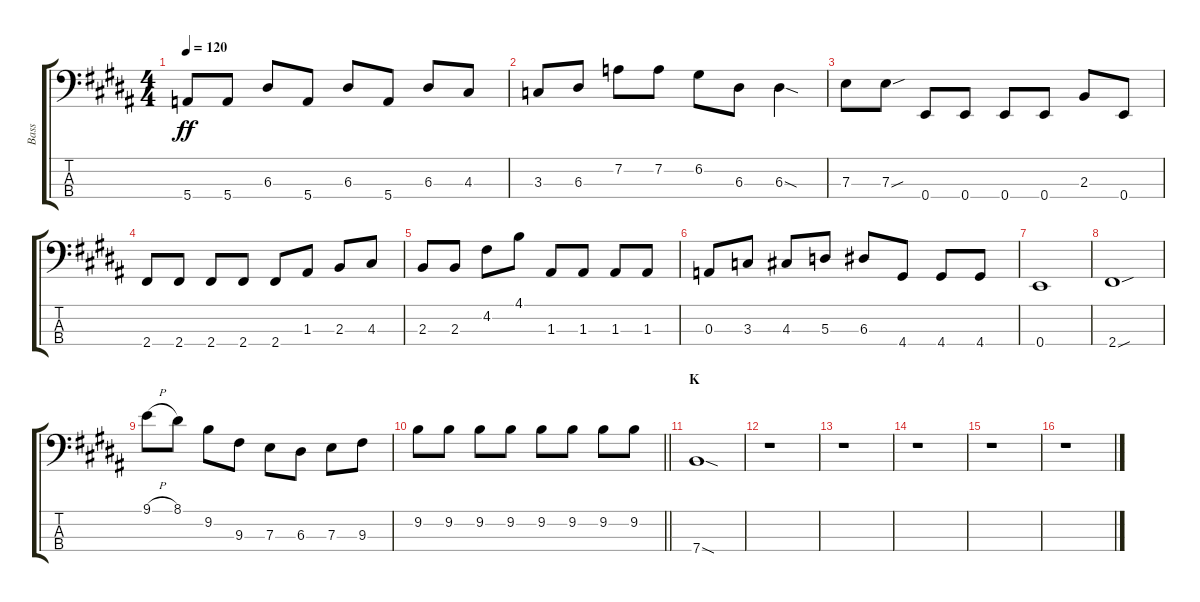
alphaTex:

\track ("Bass" "Bass") {instrument electricbasspick}
\staff {score tabs}
\tuning (G2 D2 A1 E1) {hide}
\ts (4 4)
\tempo 120
\clef f4
\ks b
5.4.8{dy ff} 5.4.8 6.3.8 5.4.8 6.3.8 5.4.8 6.3.8 4.3.8 |
3.3.8 6.3.8 7.2.8 7.2.8 6.2.8 6.3.8 6.3{sod}.4 |
7.3.8 7.3{sou}.8 0.4.8 0.4.8 0.4.8 0.4.8 2.3.8 0.4.8 |
2.4.8 2.4.8 2.4.8 2.4.8 2.4.8 1.3.8 2.3.8 4.3.8 |
2.3.8 2.3.8 4.2.8 4.1.8 1.3.8 1.3.8 1.3.8 1.3.8 |
0.3.8 3.3.8 4.3.8 5.3.8 6.3.8 4.4.8 4.4.8 4.4.8 |
0.4.1 |
2.4{sou}.1 |
9.1{h}.8 8.1.8 9.2.8 9.3.8 7.3.8 6.3.8 7.3.8 9.3.8 |
\barLineRight lightlight
9.2.8 9.2.8 9.2.8 9.2.8 9.2.8 9.2.8 9.2.8 9.2.8 |
\section ("" "K")
7.4{sod}.1 |
r.1 |
r.1 |
r.1 |
r.1 |
r.1
